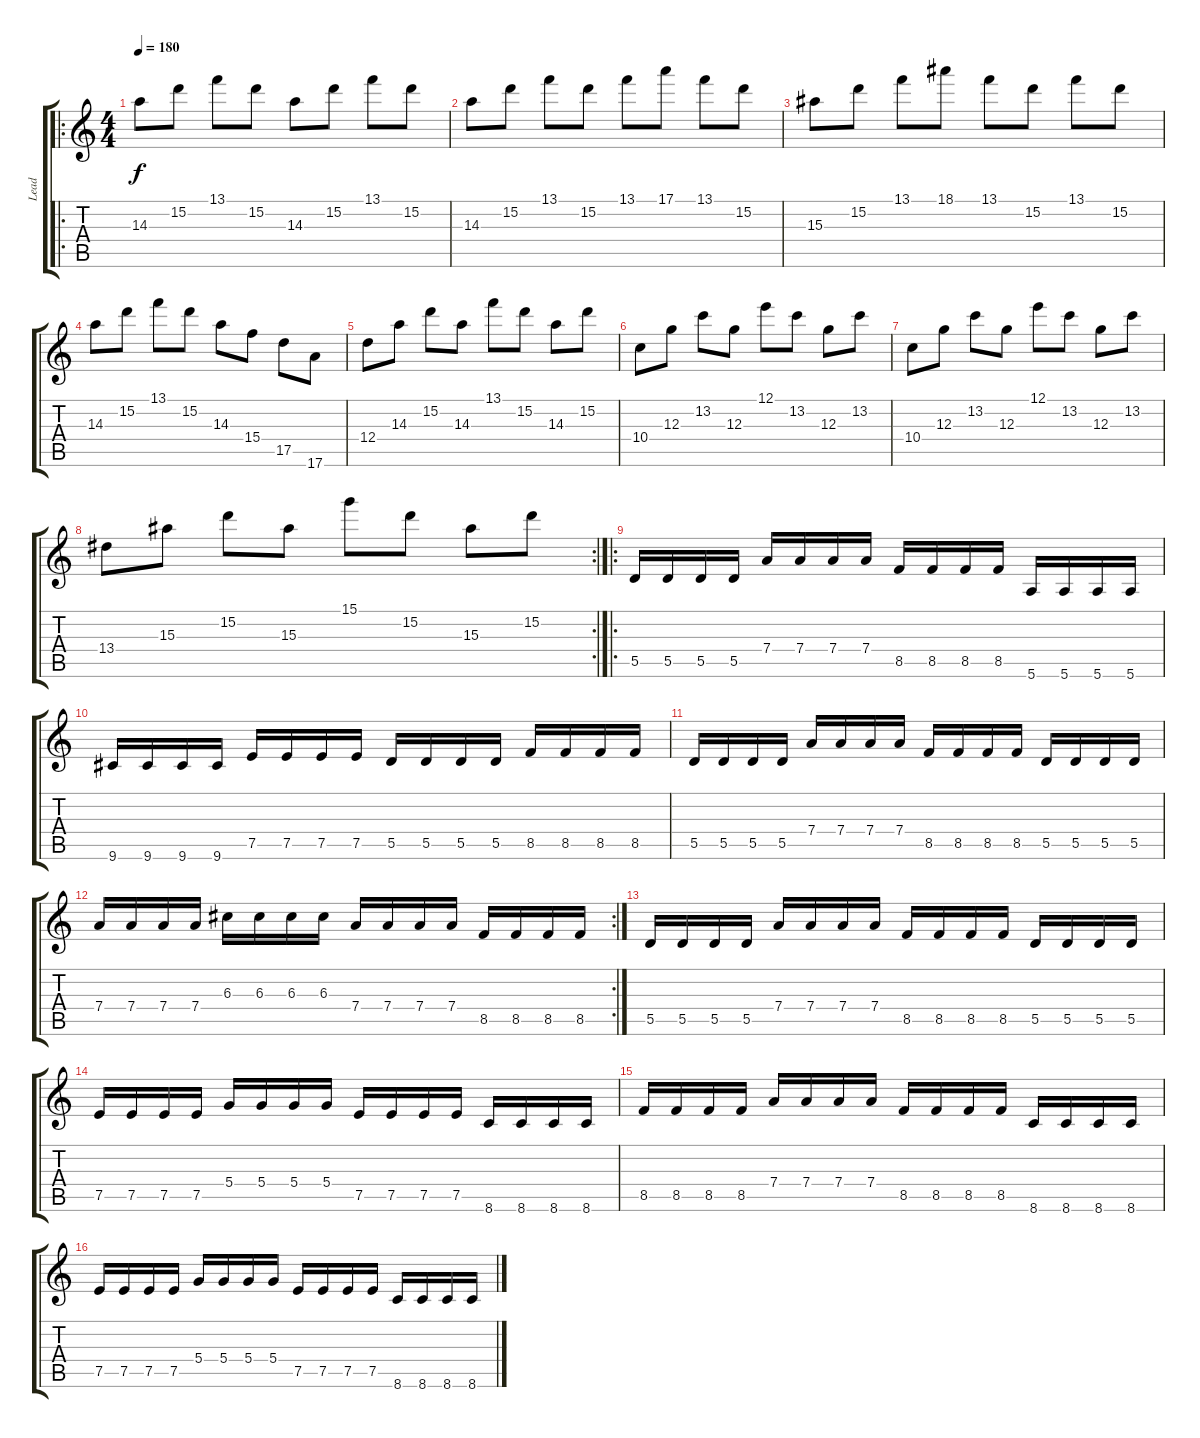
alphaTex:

\track ("Lead" "Lead") {instrument distortionguitar}
\staff {score tabs}
\tuning (E4 B3 G3 D3 A2 E2) {hide}
\ro
\ts (4 4)
\tempo 180
\clef g2
\ks c
14.3.8{dy f} 15.2.8 13.1.8 15.2.8 14.3.8 15.2.8 13.1.8 15.2.8 |
14.3.8 15.2.8 13.1.8 15.2.8 13.1.8 17.1.8 13.1.8 15.2.8 |
15.3.8 15.2.8 13.1.8 18.1.8 13.1.8 15.2.8 13.1.8 15.2.8 |
14.3.8 15.2.8 13.1.8 15.2.8 14.3.8 15.4.8 17.5.8 17.6.8 |
12.4.8 14.3.8 15.2.8 14.3.8 13.1.8 15.2.8 14.3.8 15.2.8 |
10.4.8 12.3.8 13.2.8 12.3.8 12.1.8 13.2.8 12.3.8 13.2.8 |
10.4.8 12.3.8 13.2.8 12.3.8 12.1.8 13.2.8 12.3.8 13.2.8 |
\rc 2
13.4.8 15.3.8 15.2.8 15.3.8 15.1.8 15.2.8 15.3.8 15.2.8 |
\ro
5.5.16 5.5.16 5.5.16 5.5.16 7.4.16 7.4.16 7.4.16 7.4.16 8.5.16 8.5.16 8.5.16 8.5.16 5.6.16 5.6.16 5.6.16 5.6.16 |
9.6.16 9.6.16 9.6.16 9.6.16 7.5.16 7.5.16 7.5.16 7.5.16 5.5.16 5.5.16 5.5.16 5.5.16 8.5.16 8.5.16 8.5.16 8.5.16 |
5.5.16 5.5.16 5.5.16 5.5.16 7.4.16 7.4.16 7.4.16 7.4.16 8.5.16 8.5.16 8.5.16 8.5.16 5.5.16 5.5.16 5.5.16 5.5.16 |
\rc 2
7.4.16 7.4.16 7.4.16 7.4.16 6.3.16 6.3.16 6.3.16 6.3.16 7.4.16 7.4.16 7.4.16 7.4.16 8.5.16 8.5.16 8.5.16 8.5.16 |
5.5.16 5.5.16 5.5.16 5.5.16 7.4.16 7.4.16 7.4.16 7.4.16 8.5.16 8.5.16 8.5.16 8.5.16 5.5.16 5.5.16 5.5.16 5.5.16 |
7.5.16 7.5.16 7.5.16 7.5.16 5.4.16 5.4.16 5.4.16 5.4.16 7.5.16 7.5.16 7.5.16 7.5.16 8.6.16 8.6.16 8.6.16 8.6.16 |
8.5.16 8.5.16 8.5.16 8.5.16 7.4.16 7.4.16 7.4.16 7.4.16 8.5.16 8.5.16 8.5.16 8.5.16 8.6.16 8.6.16 8.6.16 8.6.16 |
7.5.16 7.5.16 7.5.16 7.5.16 5.4.16 5.4.16 5.4.16 5.4.16 7.5.16 7.5.16 7.5.16 7.5.16 8.6.16 8.6.16 8.6.16 8.6.16
